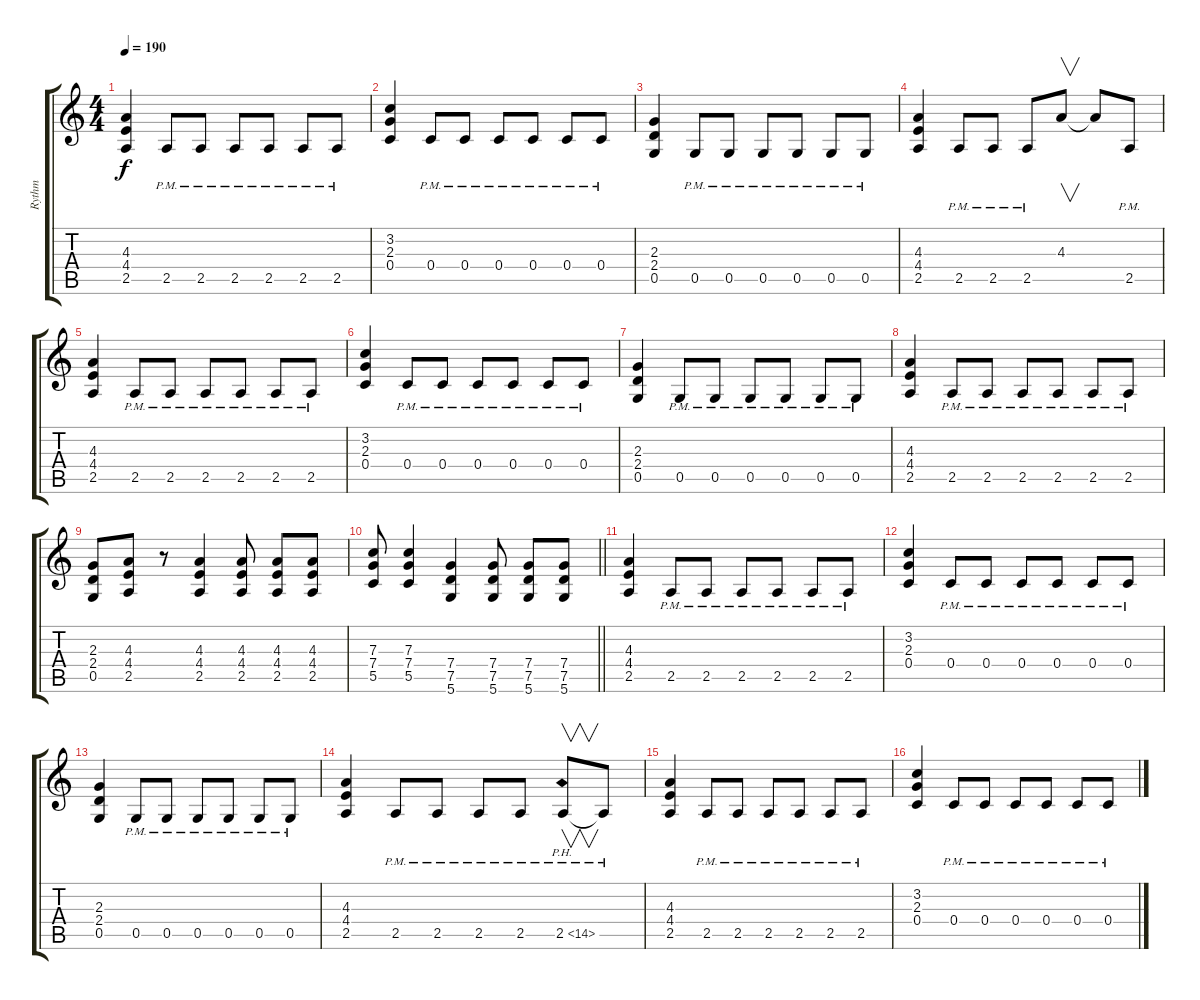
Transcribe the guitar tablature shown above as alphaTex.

\track ("Rythm" "Rythm") {instrument distortionguitar}
\staff {score tabs}
\tuning (D4 A3 F3 C3 G2 D2) {hide}
\ts (4 4)
\tempo 190
\clef g2
\ks c
(4.3 4.4 2.5).4{dy f} 2.5{pm}.8 2.5{pm}.8 2.5{pm}.8 2.5{pm}.8 2.5{pm}.8 2.5{pm}.8 |
(3.2 2.3 0.4).4 0.4{pm}.8 0.4{pm}.8 0.4{pm}.8 0.4{pm}.8 0.4{pm}.8 0.4{pm}.8 |
(2.3 2.4 0.5).4 0.5{pm}.8 0.5{pm}.8 0.5{pm}.8 0.5{pm}.8 0.5{pm}.8 0.5{pm}.8 |
(4.3 4.4 2.5).4 2.5{pm}.8 2.5{pm}.8 2.5{pm}.8 4.3.8{v} 4.3{t}.8 2.5{pm}.8 |
(4.3 4.4 2.5).4 2.5{pm}.8 2.5{pm}.8 2.5{pm}.8 2.5{pm}.8 2.5{pm}.8 2.5{pm}.8 |
(3.2 2.3 0.4).4 0.4{pm}.8 0.4{pm}.8 0.4{pm}.8 0.4{pm}.8 0.4{pm}.8 0.4{pm}.8 |
(2.3 2.4 0.5).4 0.5{pm}.8 0.5{pm}.8 0.5{pm}.8 0.5{pm}.8 0.5{pm}.8 0.5{pm}.8 |
(4.3 4.4 2.5).4 2.5{pm}.8 2.5{pm}.8 2.5{pm}.8 2.5{pm}.8 2.5{pm}.8 2.5{pm}.8 |
(2.3 2.4 0.5).8 (4.3 4.4 2.5).8 r.8 (4.3 4.4 2.5).4 (4.3 4.4 2.5).8 (4.3 4.4 2.5).8 (4.3 4.4 2.5).8 |
\barLineRight lightlight
(7.3 7.4 5.5).8 (7.3 7.4 5.5).4 (7.4 7.5 5.6).4 (7.4 7.5 5.6).8 (7.4 7.5 5.6).8 (7.4 7.5 5.6).8 |
(4.3 4.4 2.5).4 2.5{pm}.8 2.5{pm}.8 2.5{pm}.8 2.5{pm}.8 2.5{pm}.8 2.5{pm}.8 |
(3.2 2.3 0.4).4 0.4{pm}.8 0.4{pm}.8 0.4{pm}.8 0.4{pm}.8 0.4{pm}.8 0.4{pm}.8 |
(2.3 2.4 0.5).4 0.5{pm}.8 0.5{pm}.8 0.5{pm}.8 0.5{pm}.8 0.5{pm}.8 0.5{pm}.8 |
(4.3 4.4 2.5).4 2.5{pm}.8 2.5{pm}.8 2.5{pm}.8 2.5{pm}.8 2.5{ph 12 pm}.8{v} 2.5{pm t}.8 |
(4.3 4.4 2.5).4 2.5{pm}.8 2.5{pm}.8 2.5{pm}.8 2.5{pm}.8 2.5{pm}.8 2.5{pm}.8 |
(3.2 2.3 0.4).4 0.4{pm}.8 0.4{pm}.8 0.4{pm}.8 0.4{pm}.8 0.4{pm}.8 0.4{pm}.8
